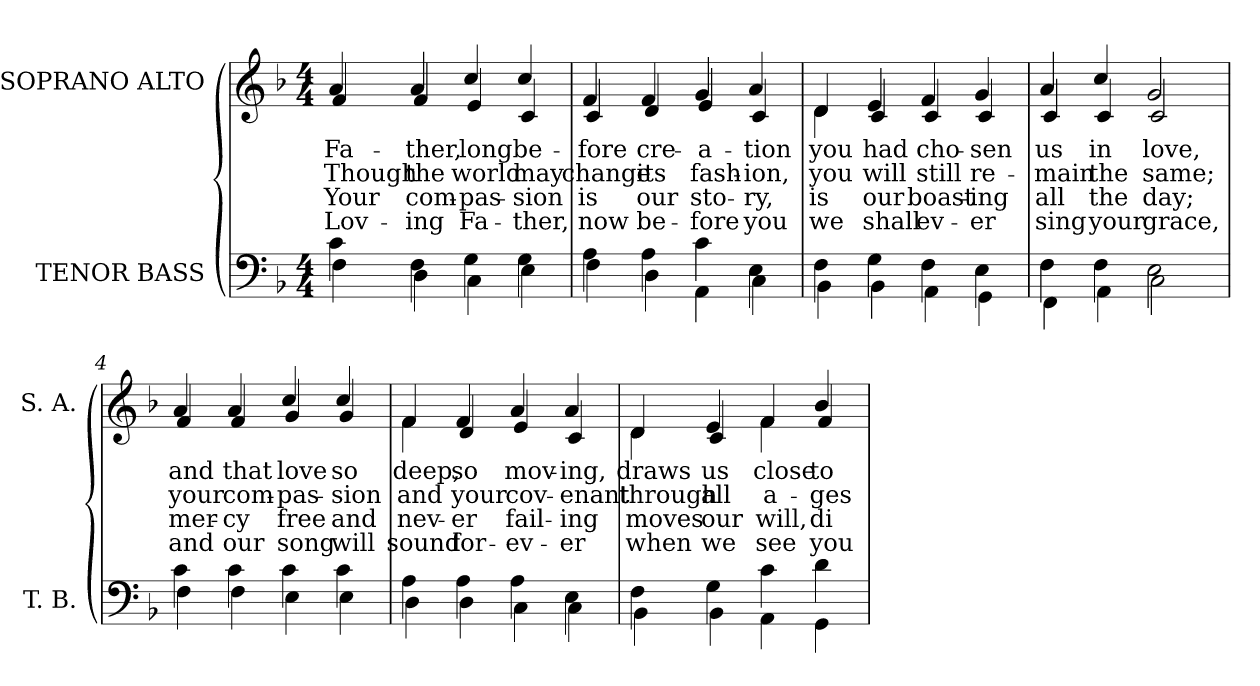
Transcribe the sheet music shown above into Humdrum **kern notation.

**kern	**kern	**text	**text	**text	**text
*part2	*part1	*part1	*part1	*part1	*part1
*staff2	*staff1	*staff1	*staff1	*staff1	*staff1
*I"TENOR BASS	*I"SOPRANO ALTO	*	*	*	*
*I'T. B.	*I'S. A.	*	*	*	*
!!LO:PB:g=z
*clefF4	*clefG2	*	*	*	*
*k[b-]	*k[b-]	*	*	*	*
*F:	*F:	*	*	*	*
*M4/4	*M4/4	*	*	*	*
=	=	=	=	=	=
*^	*	*	*	*	*
!	!	!LO:TX:b:cj:t=1	!	!	!	!
!	!	!LO:TX:b:cj:t=2	!	!	!	!
!	!	!LO:TX:b:cj:t=3	!	!	!	!
!	!	!LO:TX:b:cj:t=4	!	!	!	!
!	!	!	!LO:LY:b:color=#000000	!LO:LY:b:color=#000000	!LO:LY:b:color=#000000	!LO:LY:b:color=#000000
*	*	*^	*	*	*	*
4ci\	4Fi\	4ai/	4fi/	Fa-	Though	Your	Lov-
!	!	!	!	!LO:LY:b:color=#000000	!LO:LY:b:color=#000000	!LO:LY:b:color=#000000	!LO:LY:b:color=#000000
4Fi\	4Di\	4ai/	4fi/	-ther,	the	com-	-ing
!	!	!	!	!LO:LY:b:color=#000000	!LO:LY:b:color=#000000	!LO:LY:b:color=#000000	!LO:LY:b:color=#000000
4Gi\	4Ci\	4cci/	4ei/	long	world	-pas-	Fa-
!	!	!	!	!LO:LY:b:color=#000000	!LO:LY:b:color=#000000	!LO:LY:b:color=#000000	!LO:LY:b:color=#000000
4Gi\	4Ei\	4cci/	4ci/	be-	may	-sion	-ther,
=1	=1	=1	=1	=1	=1	=1	=1
!	!	!	!	!LO:LY:b:color=#000000	!LO:LY:b:color=#000000	!LO:LY:b:color=#000000	!LO:LY:b:color=#000000
4Ai\	4Fi\	4fi/	4ci/	-fore	change	is	now
!	!	!	!	!LO:LY:b:color=#000000	!LO:LY:b:color=#000000	!LO:LY:b:color=#000000	!LO:LY:b:color=#000000
4Ai\	4Di\	4fi/	4di/	cre-	its	our	be-
!	!	!	!	!LO:LY:b:color=#000000	!LO:LY:b:color=#000000	!LO:LY:b:color=#000000	!LO:LY:b:color=#000000
4ci\	4AAi\	4gi/	4ei/	-a-	fash-	sto-	-fore
!	!	!	!	!LO:LY:b:color=#000000	!LO:LY:b:color=#000000	!LO:LY:b:color=#000000	!LO:LY:b:color=#000000
4Ei\	4Ci\	4ai/	4ci/	-tion	-ion,	-ry,	you
=2	=2	=2	=2	=2	=2	=2	=2
!	!	!	!	!LO:LY:b:color=#000000	!LO:LY:b:color=#000000	!LO:LY:b:color=#000000	!LO:LY:b:color=#000000
4Fi\	4BB-i\	4di/	4di\	you	you	is	we
!	!	!	!	!LO:LY:b:color=#000000	!LO:LY:b:color=#000000	!LO:LY:b:color=#000000	!LO:LY:b:color=#000000
4Gi\	4BB-i\	4ei/	4ci/	had	will	our	shall
!	!	!	!	!LO:LY:b:color=#000000	!LO:LY:b:color=#000000	!LO:LY:b:color=#000000	!LO:LY:b:color=#000000
4Fi\	4AAi\	4fi/	4ci/	cho-	still	boast-	ev-
!	!	!	!	!LO:LY:b:color=#000000	!LO:LY:b:color=#000000	!LO:LY:b:color=#000000	!LO:LY:b:color=#000000
4Ei\	4GGi\	4gi/	4ci/	-sen	re-	-ing	-er
!!LO:LB:g=z	!!
=3	=3	=3	=3	=3	=3	=3	=3
!	!	!	!	!LO:LY:b:color=#000000	!LO:LY:b:color=#000000	!LO:LY:b:color=#000000	!LO:LY:b:color=#000000
4Fi\	4FFi\	4ai/	4ci/	us	-main	all	sing
!	!	!	!	!LO:LY:b:color=#000000	!LO:LY:b:color=#000000	!LO:LY:b:color=#000000	!LO:LY:b:color=#000000
4Fi\	4AAi\	4cci/	4ci/	in	the	the	your
!	!	!	!	!LO:LY:b:color=#000000	!LO:LY:b:color=#000000	!LO:LY:b:color=#000000	!LO:LY:b:color=#000000
2Ei\	2Ci\	2gi/	2ci/	love,	same;	day;	grace,
=4	=4	=4	=4	=4	=4	=4	=4
!	!	!	!	!LO:LY:b:color=#000000	!LO:LY:b:color=#000000	!LO:LY:b:color=#000000	!LO:LY:b:color=#000000
4ci\	4Fi\	4ai/	4fi/	and	your	mer-	and
!	!	!	!	!LO:LY:b:color=#000000	!LO:LY:b:color=#000000	!LO:LY:b:color=#000000	!LO:LY:b:color=#000000
4ci\	4Fi\	4ai/	4fi/	that	com-	-cy	our
!	!	!	!	!LO:LY:b:color=#000000	!LO:LY:b:color=#000000	!LO:LY:b:color=#000000	!LO:LY:b:color=#000000
4ci\	4Ei\	4cci/	4gi/	love	-pas-	free	song
!	!	!	!	!LO:LY:b:color=#000000	!LO:LY:b:color=#000000	!LO:LY:b:color=#000000	!LO:LY:b:color=#000000
4ci\	4Ei\	4cci/	4gi/	so	-sion	and	will
=5	=5	=5	=5	=5	=5	=5	=5
!	!	!	!	!LO:LY:b:color=#000000	!LO:LY:b:color=#000000	!LO:LY:b:color=#000000	!LO:LY:b:color=#000000
4Ai\	4Di\	4fi/	4fi\	deep,	and	nev-	sound
!	!	!	!	!LO:LY:b:color=#000000	!LO:LY:b:color=#000000	!LO:LY:b:color=#000000	!LO:LY:b:color=#000000
4Ai\	4Di\	4fi/	4di/	so	your	-er	for-
!	!	!	!	!LO:LY:b:color=#000000	!LO:LY:b:color=#000000	!LO:LY:b:color=#000000	!LO:LY:b:color=#000000
4Ai\	4Ci\	4ai/	4ei/	mov-	cov-	fail-	-ev-
!	!	!	!	!LO:LY:b:color=#000000	!LO:LY:b:color=#000000	!LO:LY:b:color=#000000	!LO:LY:b:color=#000000
4Ei\	4Ci\	4ai/	4ci/	-ing,	-enant	-ing	-er
!!LO:LB:g=z	!!
=6	=6	=6	=6	=6	=6	=6	=6
!	!	!	!	!LO:LY:b:color=#000000	!LO:LY:b:color=#000000	!LO:LY:b:color=#000000	!LO:LY:b:color=#000000
4Fi\	4BB-i\	4di/	4di\	draws	through	moves	when
!	!	!	!	!LO:LY:b:color=#000000	!LO:LY:b:color=#000000	!LO:LY:b:color=#000000	!LO:LY:b:color=#000000
4Gi\	4BB-i\	4ei/	4ci/	us	all	our	we
!	!	!	!	!LO:LY:b:color=#000000	!LO:LY:b:color=#000000	!LO:LY:b:color=#000000	!LO:LY:b:color=#000000
4ci\	4AAi\	4fi/	4fi\	close	a-	will,	see
!	!	!	!	!LO:LY:b:color=#000000	!LO:LY:b:color=#000000	!LO:LY:b:color=#000000	!LO:LY:b:color=#000000
4di\	4GGi\	4b-i/	4fi/	to	-ges	di-	you
*v	*v	*	*	*	*	*	*
*	*v	*v	*	*	*	*
=	=	=	=	=	=
*-	*-	*-	*-	*-	*-
